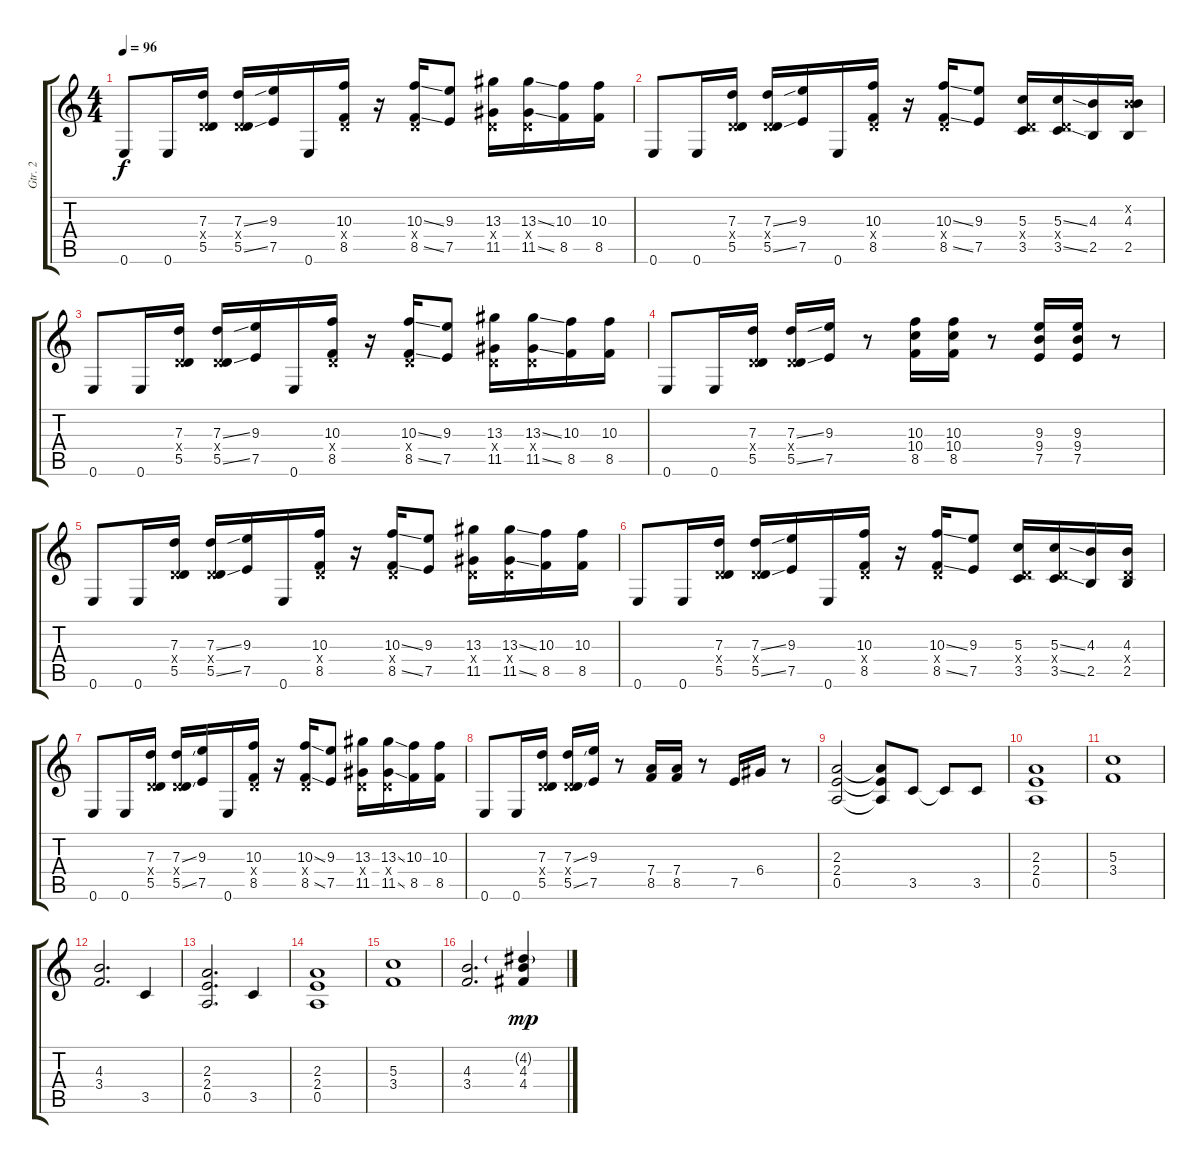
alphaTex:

\track ("Gtr. 2" "Gtr. 2") {instrument distortionguitar}
\staff {score tabs}
\tuning (E4 B3 G3 D3 A2 E2) {hide}
\ts (4 4)
\tempo 96
\clef g2
\ks c
0.6.8{dy f} 0.6.16 (7.3 0.4{x} 5.5).16 (7.3{ss} 0.4{x} 5.5{ss}).16 (9.3 7.5).16 0.6.16 (10.3 0.4{x} 8.5).16 r.16 (10.3{ss} 0.4{x} 8.5{ss}).16 (9.3 7.5).8 (13.3 0.4{x} 11.5).16 (13.3{ss} 0.4{x} 11.5{ss}).16 (10.3 8.5).16 (10.3 8.5).16 |
0.6.8 0.6.16 (7.3 0.4{x} 5.5).16 (7.3{ss} 0.4{x} 5.5{ss}).16 (9.3 7.5).16 0.6.16 (10.3 0.4{x} 8.5).16 r.16 (10.3{ss} 0.4{x} 8.5{ss}).16 (9.3 7.5).8 (5.3 0.4{x} 3.5).16 (5.3{ss} 0.4{x} 3.5{ss}).16 (4.3 2.5).16 (0.2{x} 4.3 2.5).16 |
0.6.8 0.6.16 (7.3 0.4{x} 5.5).16 (7.3{ss} 0.4{x} 5.5{ss}).16 (9.3 7.5).16 0.6.16 (10.3 0.4{x} 8.5).16 r.16 (10.3{ss} 0.4{x} 8.5{ss}).16 (9.3 7.5).8 (13.3 0.4{x} 11.5).16 (13.3{ss} 0.4{x} 11.5{ss}).16 (10.3 8.5).16 (10.3 8.5).16 |
0.6.8 0.6.16 (7.3 0.4{x} 5.5).16 (7.3{ss} 0.4{x} 5.5{ss}).16 (9.3 7.5).16 r.8 (10.3 10.4 8.5).16 (10.3 10.4 8.5).16 r.8 (9.3 9.4 7.5).16 (9.3 9.4 7.5).16 r.8 |
0.6.8 0.6.16 (7.3 0.4{x} 5.5).16 (7.3{ss} 0.4{x} 5.5{ss}).16 (9.3 7.5).16 0.6.16 (10.3 0.4{x} 8.5).16 r.16 (10.3{ss} 0.4{x} 8.5{ss}).16 (9.3 7.5).8 (13.3 0.4{x} 11.5).16 (13.3{ss} 0.4{x} 11.5{ss}).16 (10.3 8.5).16 (10.3 8.5).16 |
0.6.8 0.6.16 (7.3 0.4{x} 5.5).16 (7.3{ss} 0.4{x} 5.5{ss}).16 (9.3 7.5).16 0.6.16 (10.3 0.4{x} 8.5).16 r.16 (10.3{ss} 0.4{x} 8.5{ss}).16 (9.3 7.5).8 (5.3 0.4{x} 3.5).16 (5.3{ss} 0.4{x} 3.5{ss}).16 (4.3 2.5).16 (4.3 0.4{x} 2.5).16 |
0.6.8 0.6.16 (7.3 0.4{x} 5.5).16 (7.3{ss} 0.4{x} 5.5{ss}).16 (9.3 7.5).16 0.6.16 (10.3 0.4{x} 8.5).16 r.16 (10.3{ss} 0.4{x} 8.5{ss}).16 (9.3 7.5).8 (13.3 0.4{x} 11.5).16 (13.3{ss} 0.4{x} 11.5{ss}).16 (10.3 8.5).16 (10.3 8.5).16 |
0.6.8 0.6.16 (7.3 0.4{x} 5.5).16 (7.3{ss} 0.4{x} 5.5{ss}).16 (9.3 7.5).16 r.8 (7.4 8.5).16 (7.4 8.5).16 r.8 7.5.16 6.4.16 r.8 |
(2.3 2.4 0.5).2 (2.3{t} 2.4{t} 0.5{t}).8 3.5.8 3.5{t}.8 3.5.8 |
(2.3 2.4 0.5).1 |
(5.3 3.4).1 |
(4.3 3.4).2{d} 3.5.4 |
(2.3 2.4 0.5).2{d} 3.5.4 |
(2.3 2.4 0.5).1 |
(5.3 3.4).1 |
(4.3 3.4).2{d} (4.2{g} 4.3 4.4).4{dy mp}
